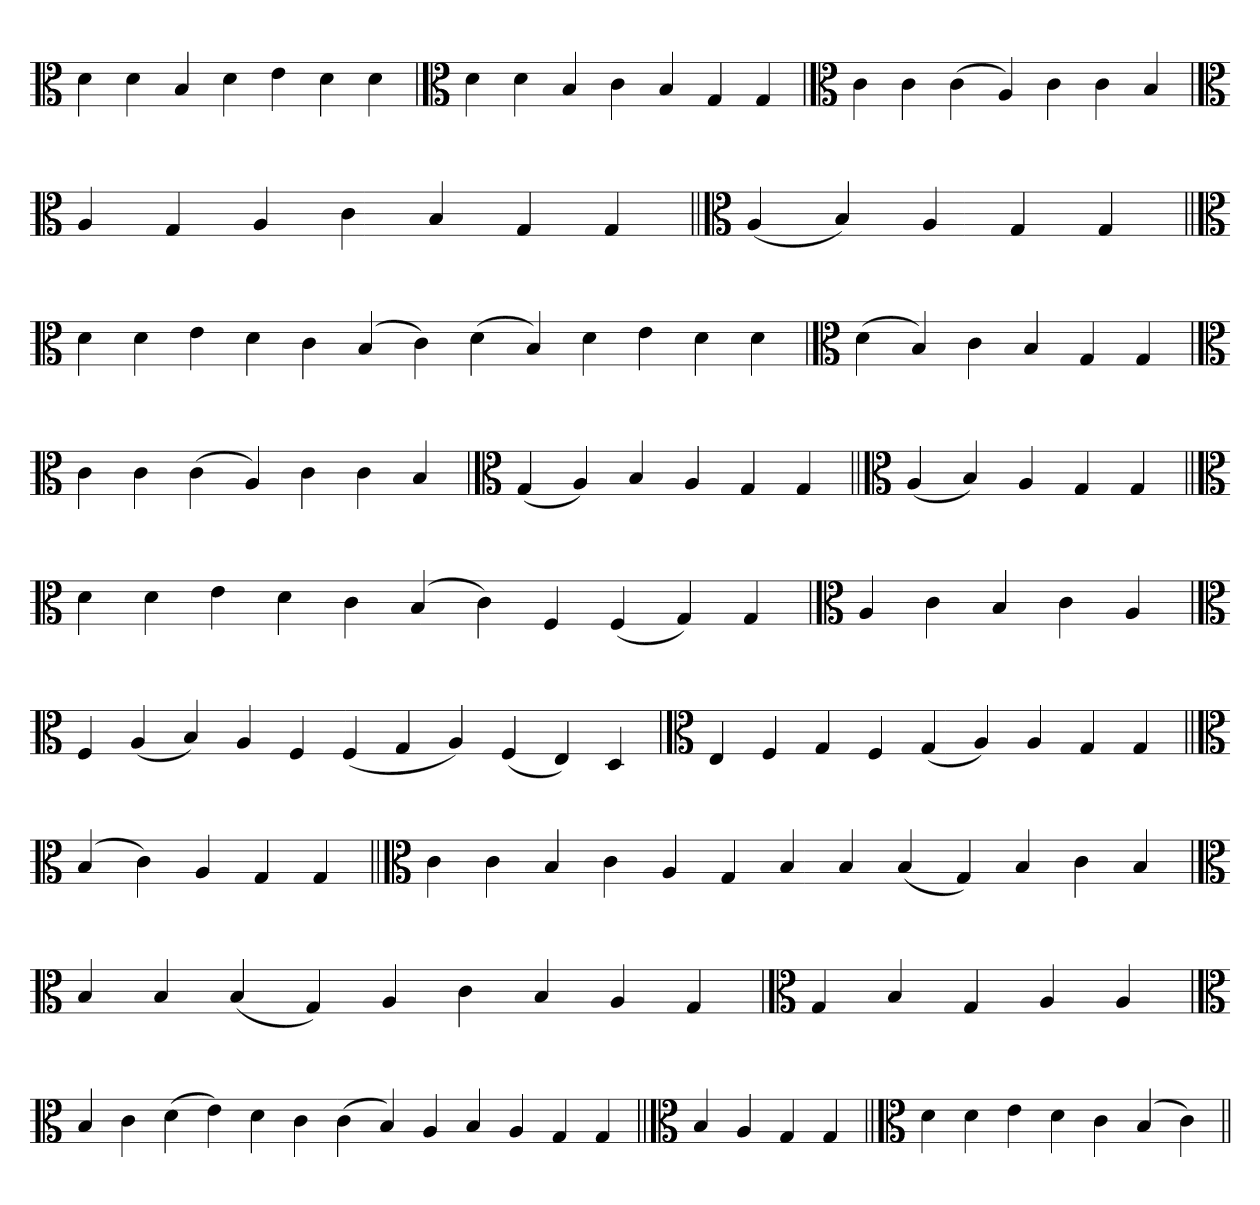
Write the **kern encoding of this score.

**kern
*part1
*staff1
*clefC3
=
4d
4d
4B
4d
4e
4d
4d
=`
*clefC3
4d
4d
4B
4c
4B
4G
4G
='
*clefC3
4c
4c
(4c
4A)
4c
4c
4B
=`
*clefC3
4A
4G
4A
4c
4B
4G
4G
=||
*clefC3
(4A
4B)
4A
4G
4G
=||
*clefC3
4d
4d
4e
4d
4c
(4B
4c)
(4d
4B)
4d
4e
4d
4d
=`
*clefC3
(4d
4B)
4c
4B
4G
4G
='
*clefC3
4c
4c
(4c
4A)
4c
4c
4B
=`
*clefC3
(4G
4A)
4B
4A
4G
4G
=||
*clefC3
(4A
4B)
4A
4G
4G
=||
*clefC3
4d
4d
4e
4d
4c
(4B
4c)
4F
(4F
4G)
4G
=`
*clefC3
4A
4c
4B
4c
4A
=`
*clefC3
4F
(4A
4B)
4A
4F
(4F
4G
4A)
(4F
4E)
4D
='
*clefC3
4E
4F
4G
4F
(4G
4A)
4A
4G
4G
=||
*clefC3
(4B
4c)
4A
4G
4G
=||
*clefC3
4c
4c
4B
4c
4A
4G
4B
4B
(4B
4G)
4B
4c
4B
=`
*clefC3
4B
4B
(4B
4G)
4A
4c
4B
4A
4G
='
*clefC3
4G
4B
4G
4A
4A
=`
*clefC3
4B
4c
(4d
4e)
4d
4c
(4c
4B)
4A
4B
4A
4G
4G
=||
*clefC3
4B
4A
4G
4G
=||
*clefC3
4d
4d
4e
4d
4c
(4B
4c)
=||
*-
